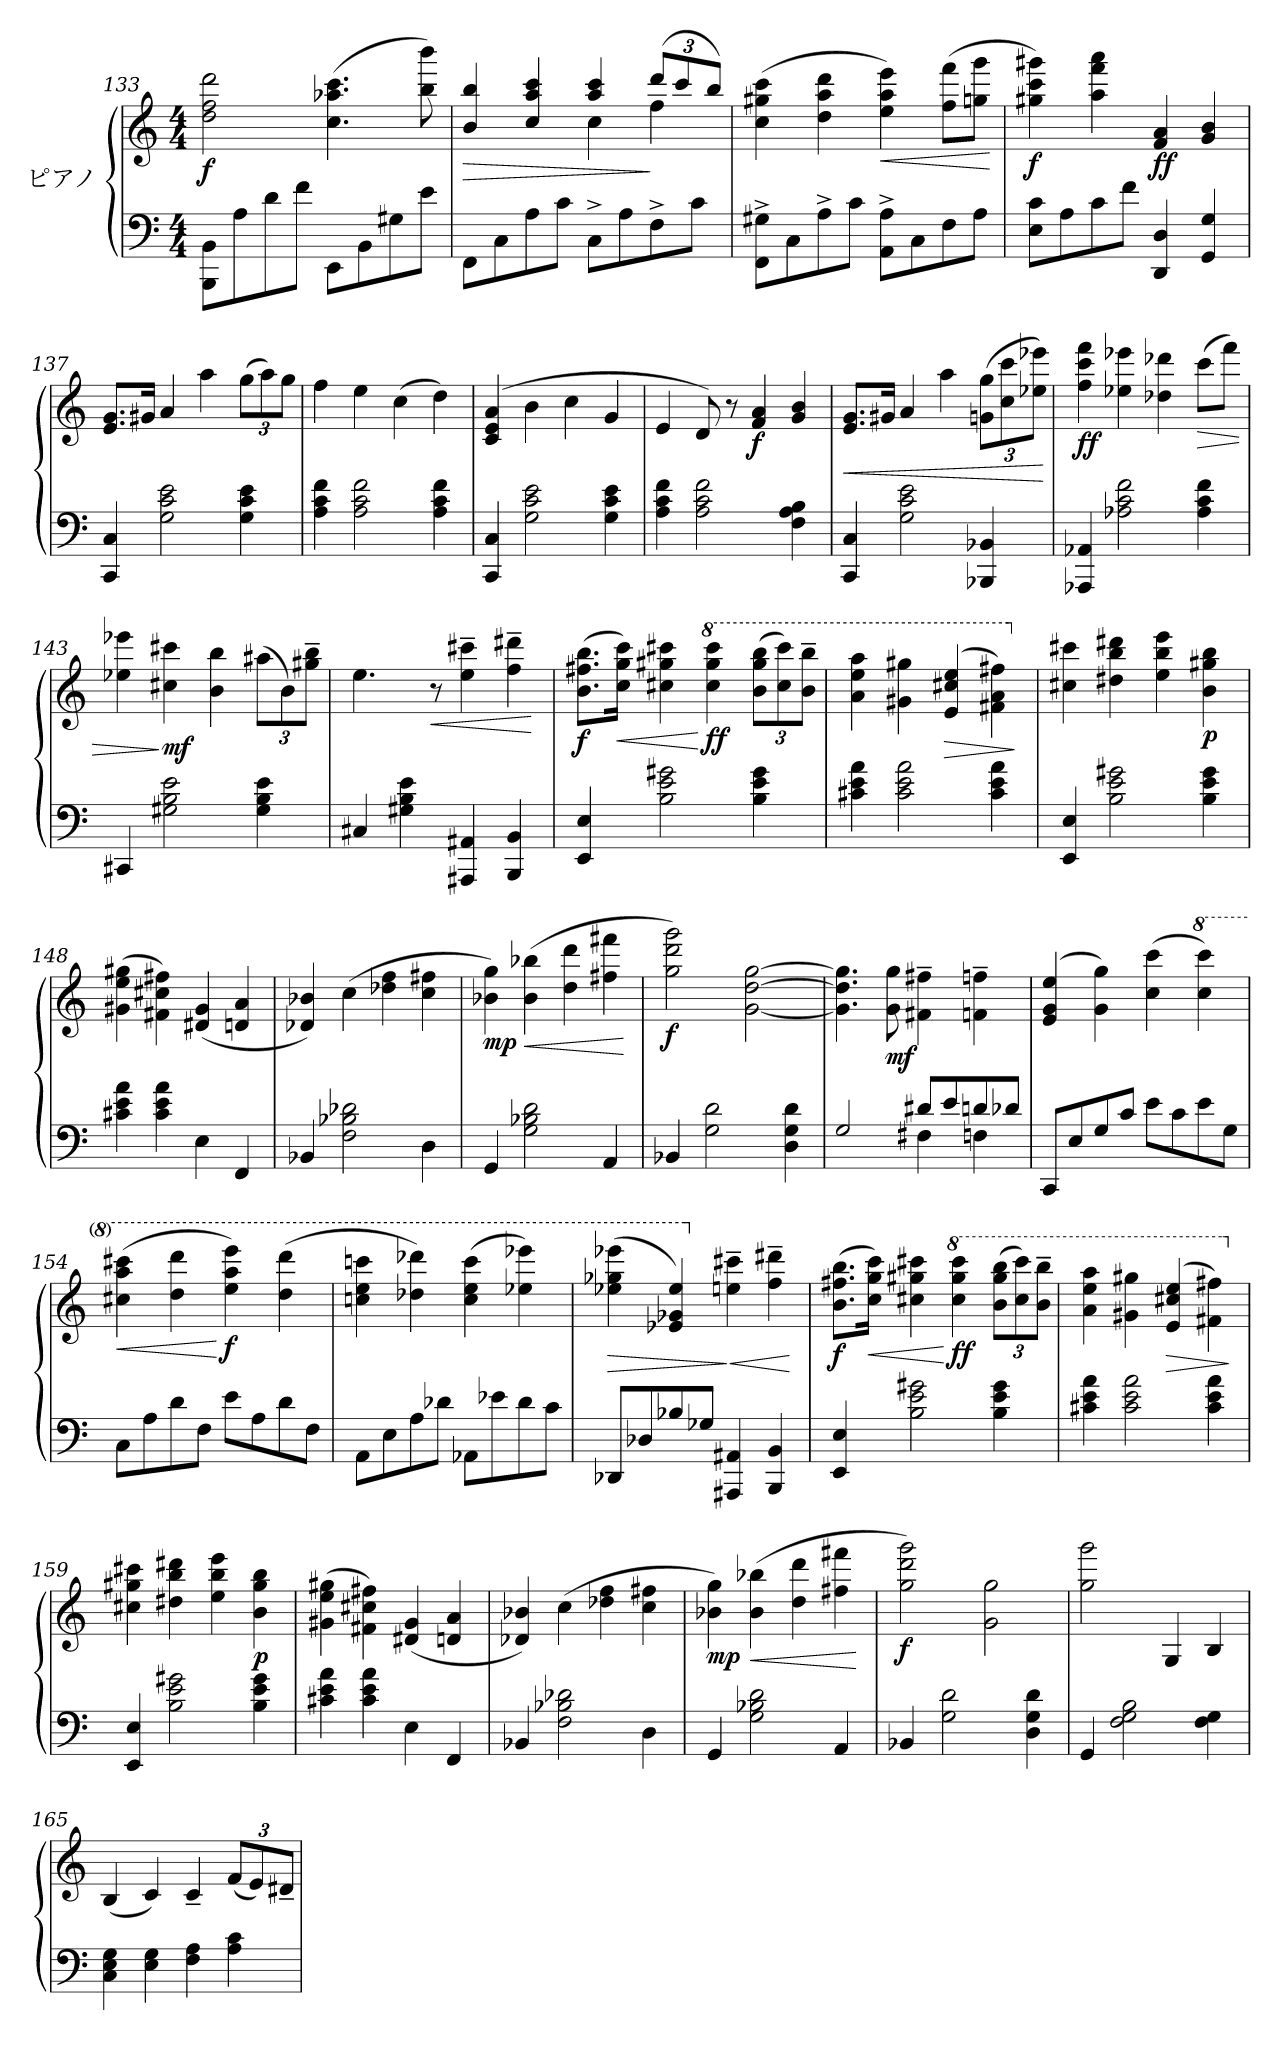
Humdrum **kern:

**kern	**kern	**dynam
*part1	*part1	*part1
*staff2	*staff1	*staff1/2
*I"ピアノ	*	*
*clefF4	*clefG2	*
*k[]	*k[]	*
*M4/4	*M4/4	*
=133	=133	=133
!	!	!LO:DY:b
8BBB\ 8BB\L	2dd\ 2ff\ 2ddd\	f
8A\	.	.
8d\	.	.
8f\J	.	.
8EE\L	(4.cc\ 4.aa-X\ 4.ccc\	.
8BB\	.	.
8G#X\	.	.
8e\J	8bb\ 8bbb\)	.
=134	=134	=134
!	!	!LO:HP:b
*	*^	*
8FF\L	4b/ 4bb/	2ryy	>
8C\	.	.	.
8A\	4cc/ 4aa/ 4ccc/	.	.
8c\J	.	.	.
8C^\L	4aa/ 4ccc/	4cc\	.
8A\	.	.	.
*	*Xbrackettup	*	*
8F^\	(12ddd/L	4ff\	]
.	12ccc/	.	.
8c\J	.	.	.
.	12bb/J)	.	.
*	*v	*v	*
!!LO:LB:g=z
=135	=135	=135
8FF\^ 8G#X\^L	(4cc\ 4gg#X\ 4ccc\	.
8C\	.	.
8A^\	4dd\ 4aa\ 4ddd\	.
8c\J	.	.
!	!	!LO:HP:b
8AA\^ 8A\^L	4ee\ 4aa\ 4eee\)	<
8C\	.	.
8F\	(8ff\ 8fff\L	.
8A\J	8ggn\ 8ggg\J	.
.	.	[
=136	=136	=136
!	!	!LO:DY:b
8E\ 8c\L	4gg#X\ 4ccc\ 4ggg#X\)	f
8A\	.	.
8c\	4aa\ 4fff\ 4aaa\	.
8f\J	.	.
!	!	!LO:DY:b
4DD/ 4D/	4f/ 4a/	ff
4GG/ 4G/	4g/ 4b/	.
=137	=137	=137
4CC/ 4C/	8.e/ 8.g/L	.
.	16g#X/Jk	.
2G\ 2c\ 2e\	4a/	.
.	4aa\	.
4G\ 4c\ 4e\	(12gg\L	.
.	12aa\)	.
.	12gg\J	.
=138	=138	=138
4A\ 4c\ 4f\	4ff\	.
2A\ 2c\ 2f\	4ee\	.
.	(4cc\	.
4A\ 4c\ 4f\	4dd\)	.
=139	=139	=139
4CC/ 4C/	(4c/ 4e/ 4a/	.
2G\ 2c\ 2e\	4b\	.
.	4cc\	.
4G\ 4c\ 4e\	4g/	.
=140	=140	=140
4A\ 4c\ 4f\	4e/	.
2A\ 2c\ 2f\	8d/)	.
.	8r	.
!	!	!LO:DY:b
.	4f/ 4a/	f
4F\ 4A\ 4B\	4g/ 4b/	.
!!LO:LB:g=z
=141	=141	=141
!	!	!LO:HP:b
4CC/ 4C/	8.e/ 8.g/L	<
.	16g#X/Jk	.
2G\ 2c\ 2e\	4a/	.
.	4aa\	.
4BBB-X/ 4BB-X/	(12gn\ 12gg\L	.
.	12cc\ 12ccc\	.
.	12ee-X\ 12eee-X\J)	.
.	.	[
=142	=142	=142
!	!	!LO:DY:b
4AAA-X/ 4AA-X/	4ff\ 4ccc\ 4fff\	ff
2A-X\ 2c\ 2f\	4ee-X\ 4eee-X\	.
.	4dd-X\ 4ddd-X\	.
!	!	!LO:HP:b
4A-\ 4c\ 4f\	(8ccc\L	>
.	8fff\J)	.
=143	=143	=143
4CC#X/	4ee-X\ 4eee-X\	.
!	!	!LO:DY:n=1:b
2G#X\ 2B\ 2e\	4cc#X\ 4ccc#X\	] mf
.	4b\ 4bb\	.
4G#\ 4B\ 4e\	(>12aa#X\L	.
.	12b\)	.
.	12gg#X\~ 12bb\~J	.
=144	=144	=144
4C#X/	4.ee\	.
4G#X\ 4B\ 4e\	.	.
!	!	!LO:HP:b
.	8r	<
4AAA#X/ 4AA#X/	4ee\~ 4ccc#X\~	.
4BBB/ 4BB/	4ff\~ 4ddd#X\~	.
.	.	[
!!LO:LB:g=z
=145	=145	=145
!	!	!LO:DY:b
4EE/ 4E/	(8.b\ 8.ff#X\ 8.bb\L	f
!	!	!LO:HP:b
.	16cc\ 16gg\ 16ccc\Jk)	<
2B\ 2e\ 2g#X\	4cc#X\ 4gg#X\ 4ccc#X\	.
*	*8va	*
!	!	!LO:DY:n=1:b
.	4ccc#\ 4ggg#\ 4cccc#\	[ ff
4B\ 4e\ 4g#\	(>12bb\ 12ggg#\ 12bbb\L	.
.	12ccc#\ 12cccc#\)	.
.	12bb\~ 12bbb\~J	.
=146	=146	=146
4c#X\ 4e\ 4a\	4aa\ 4eee\ 4aaa\	.
2c#\ 2e\ 2a\	4gg#X\ 4ggg#X\	.
!	!	!LO:HP:b
.	(4ee/ 4ccc#X/ 4eee/	>
4c#\ 4e\ 4a\	4ff#X\ 4aa\ 4fff#X\)	.
.	.	]
=147	=147	=147
*	*X8va	*
4EE/ 4E/	4cc#X\ 4ccc#X\	.
2B\ 2e\ 2g#X\	4dd#X\ 4bb\ 4ddd#X\	.
.	4ee\ 4bb\ 4eee\	.
!	!	!LO:DY:b
4B\ 4e\ 4g#\	4b\ 4gg#X\ 4bb\	p
=148	=148	=148
4c#X\ 4e\ 4a\	(4g#X\ 4ee\ 4gg#X\	.
4c#\ 4e\ 4a\	4f#X\ 4cc#X\ 4ff#X\)	.
4E\	(4d#X/ 4g#/	.
4FF/	4dn/ 4a/	.
=149	=149	=149
4BB-X/	4d-X/ 4b-X/)	.
2F\ 2B-X\ 2d-X\	(4cc\	.
.	4dd-X\ 4ff\	.
4D\	4cc\ 4ff#X\	.
!!LO:LB:g=z
=150	=150	=150
!	!	!LO:DY:b
4GG/	4b-X\ 4gg\)	mp
!	!	!LO:HP:b
2G\ 2B-X\ 2d\	(4b-\ 4bb-X\	<
.	4dd\ 4ddd\	.
4AA/	4ff#X\ 4fff#X\	.
.	.	[
=151	=151	=151
!	!	!LO:DY:b
4BB-X/	2gg\ 2ddd\ 2ggg\)	f
2G\ 2d\	.	.
.	[2g\ [2dd\ [2gg\	.
4D\ 4G\ 4d\	.	.
=152	=152	=152
*^	*	*
2G/	2ryy	4.g\] 4.dd\] 4.gg\]	.
!	!	!	!LO:DY:b
.	.	8g\ 8gg\	mf
8d#X/L	4F#X\	4f#X\~ 4ff#X\~	.
8e/	.	.	.
8dn/	4Fn\	4fn\~ 4ffn\~	.
8d-X/J	.	.	.
*v	*v	*	*
=153	=153	=153
8CC/L	(4e/ 4g/ 4ee/	.
8E/	.	.
8G/	4g\ 4gg\)	.
8c/J	.	.
8e\L	(4cc\ 4ccc\	.
8c\	.	.
*	*8va	*
8e\	4ccc\ 4cccc\)	.
8G\J	.	.
=154	=154	=154
!	!	!LO:HP:b
8C\L	(4ccc#X\ 4aaa\ 4cccc#X\	<
8A\	.	.
8d\	4ddd\ 4dddd\	.
8F\J	.	.
!	!	!LO:DY:n=1:b
8e\L	4eee\ 4aaa\ 4eeee\)	[ f
8A\	.	.
8d\	(4ddd\ 4dddd\	.
8F\J	.	.
!!LO:LB:g=z
=155	=155	=155
8AA\L	4cccn\ 4eee\ 4ccccn\	.
8E\	.	.
8A\	4ddd-X\ 4dddd-X\)	.
8d-X\J	.	.
8AA-X\L	(4ccc\ 4eee\ 4cccc\	.
8e-X\	.	.
8d-\	4eee-X\ 4eeee-X\)	.
8c\J	.	.
=156	=156	=156
!	!	!LO:HP:b
8DD-X/L	(4eee-X\ 4ggg-X\ 4eeee-X\	>
8D-X/	.	.
8B-X/	4ee-X/ 4gg-X/ 4eee-/)	.
8G-X/J	.	.
*	*X8va	*
!	!	!LO:HP:n=1:b
4AAA#X/ 4AA#X/	4een\~ 4ccc#X\~	] <
4BBB/ 4BB/	4ff\~ 4ddd#X\~	.
.	.	[
=157	=157	=157
!	!	!LO:DY:b
4EE/ 4E/	(8.b\ 8.ff#X\ 8.bb\L	f
!	!	!LO:HP:b
.	16cc\ 16gg\ 16ccc\Jk)	<
2B\ 2e\ 2g#X\	4cc#X\ 4gg#X\ 4ccc#X\	.
*	*8va	*
!	!	!LO:DY:n=1:b
.	4ccc#\ 4ggg#\ 4cccc#\	[ ff
4B\ 4e\ 4g#\	(>12bb\ 12ggg#\ 12bbb\L	.
.	12ccc#\ 12cccc#\)	.
.	12bb\~ 12bbb\~J	.
=158	=158	=158
4c#X\ 4e\ 4a\	4aa\ 4eee\ 4aaa\	.
2c#\ 2e\ 2a\	4gg#X\ 4ggg#X\	.
!	!	!LO:HP:b
.	(4ee/ 4ccc#X/ 4eee/	>
4c#\ 4e\ 4a\	4ff#X\ 4fff#X\)	.
.	.	]
!!LO:PB:g=z
=159	=159	=159
*	*X8va	*
4EE/ 4E/	4cc#X\ 4gg#X\ 4ccc#X\	.
2B\ 2e\ 2g#X\	4dd#X\ 4bb\ 4ddd#X\	.
.	4ee\ 4bb\ 4eee\	.
!	!	!LO:DY:b
4B\ 4e\ 4g#\	4b\ 4gg#\ 4bb\	p
=160	=160	=160
4c#X\ 4e\ 4a\	(4g#X\ 4ee\ 4gg#X\	.
4c#\ 4e\ 4a\	4f#X\ 4cc#X\ 4ff#X\)	.
4E\	(4d#X/ 4g#/	.
4FF/	4dn/ 4a/	.
=161	=161	=161
4BB-X/	4d-X/ 4b-X/)	.
2F\ 2B-X\ 2d-X\	(4cc\	.
.	4dd-X\ 4ff\	.
4D\	4cc\ 4ff#X\	.
=162	=162	=162
!	!	!LO:DY:b
4GG/	4b-X\ 4gg\)	mp
!	!	!LO:HP:b
2G\ 2B-X\ 2d\	(4b-\ 4bb-X\	<
.	4dd\ 4ddd\	.
4AA/	4ff#X\ 4fff#X\	.
.	.	[
=163	=163	=163
!	!	!LO:DY:b
4BB-X/	2gg\ 2ddd\ 2ggg\)	f
2G\ 2d\	.	.
.	2g\ 2gg\	.
4D\ 4G\ 4d\	.	.
=164	=164	=164
4GG/	2gg\ 2ggg\	.
2F\ 2G\ 2B\	.	.
.	4G/	.
4F\ 4G\	4B/	.
!!LO:LB:g=z
=165	=165	=165
4C\ 4E\ 4G\	(4B/	.
4E\ 4G\	4c/)	.
4F\ 4A\	4c~/	.
4A\ 4c\	(12f/L	.
.	12e/)	.
.	12d#X~/J	.
=	=	=
*-	*-	*-
